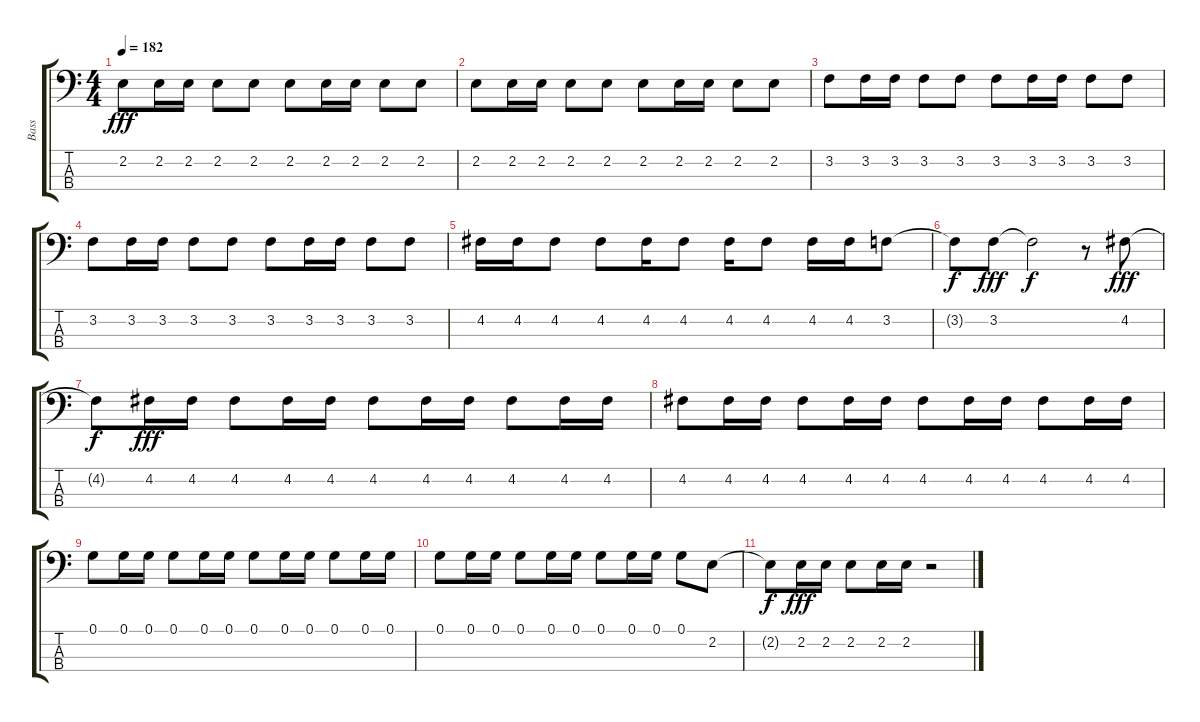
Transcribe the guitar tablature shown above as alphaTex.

\track ("Bass" "Bass") {instrument slapbass1}
\staff {score tabs}
\tuning (G2 D2 A1 E1) {hide}
\ts (4 4)
\tempo 182
\clef f4
\ks c
2.2.8{dy fff} 2.2.16 2.2.16 2.2.8 2.2.8 2.2.8 2.2.16 2.2.16 2.2.8 2.2.8 |
2.2.8 2.2.16 2.2.16 2.2.8 2.2.8 2.2.8 2.2.16 2.2.16 2.2.8 2.2.8 |
3.2.8 3.2.16 3.2.16 3.2.8 3.2.8 3.2.8 3.2.16 3.2.16 3.2.8 3.2.8 |
3.2.8 3.2.16 3.2.16 3.2.8 3.2.8 3.2.8 3.2.16 3.2.16 3.2.8 3.2.8 |
4.2.16 4.2.16 4.2.8 4.2.8 4.2.16 4.2.8 4.2.16 4.2.8 4.2.16 4.2.16 3.2.8 |
3.2{t}.8{dy f} 3.2.8{dy fff} 3.2{t}.2{dy f} r.8 4.2.8{dy fff} |
4.2{t}.8{dy f} 4.2.16{dy fff} 4.2.16 4.2.8 4.2.16 4.2.16 4.2.8 4.2.16 4.2.16 4.2.8 4.2.16 4.2.16 |
4.2.8 4.2.16 4.2.16 4.2.8 4.2.16 4.2.16 4.2.8 4.2.16 4.2.16 4.2.8 4.2.16 4.2.16 |
0.1.8 0.1.16 0.1.16 0.1.8 0.1.16 0.1.16 0.1.8 0.1.16 0.1.16 0.1.8 0.1.16 0.1.16 |
0.1.8 0.1.16 0.1.16 0.1.8 0.1.16 0.1.16 0.1.8 0.1.16 0.1.16 0.1.8 2.2.8 |
2.2{t}.8{dy f} 2.2.16{dy fff} 2.2.16 2.2.8 2.2.16 2.2.16 r.2
